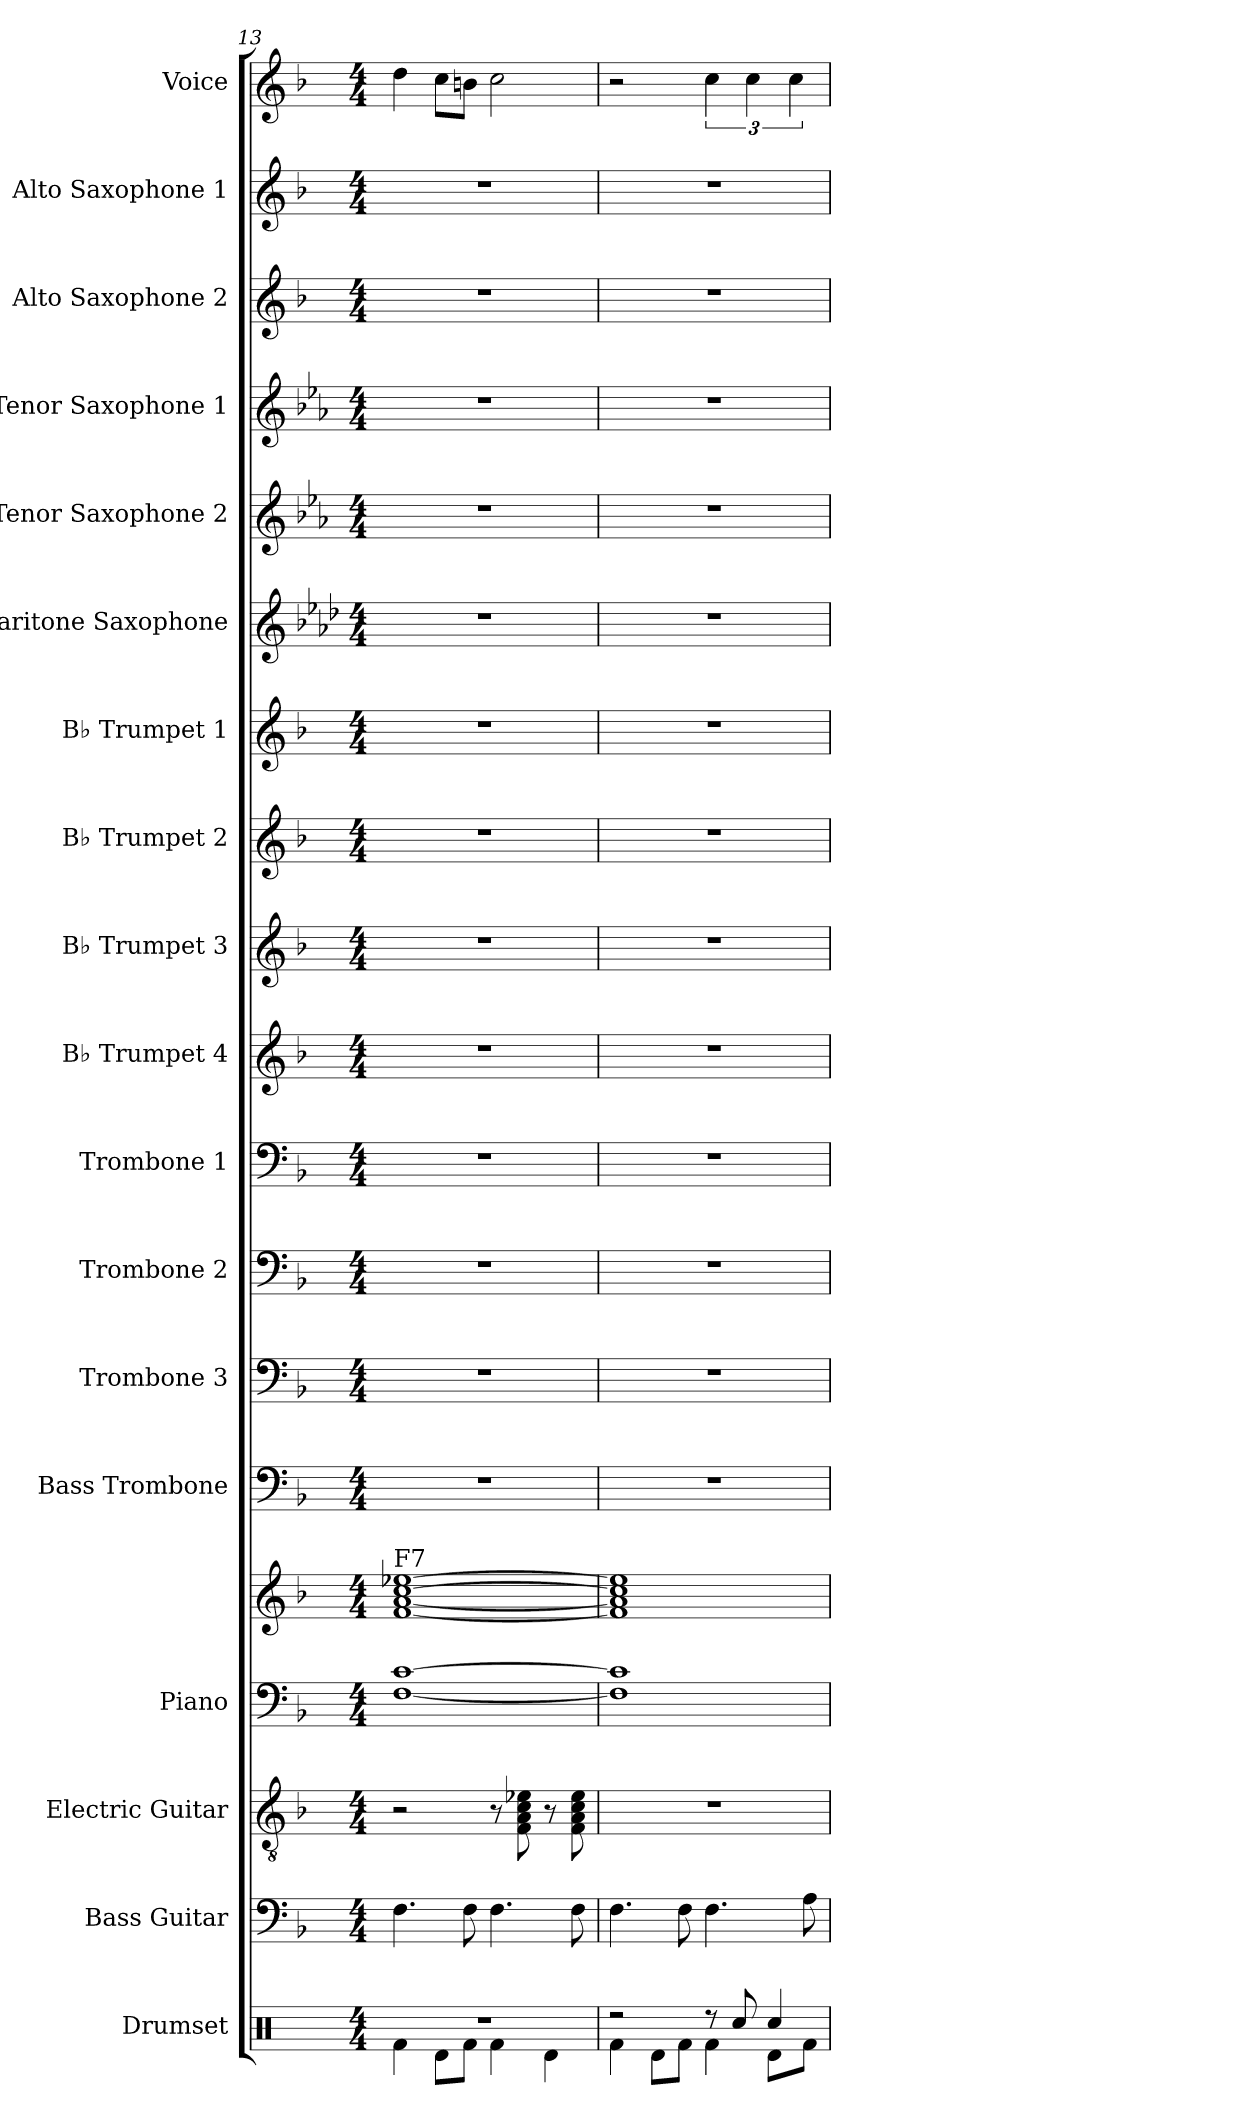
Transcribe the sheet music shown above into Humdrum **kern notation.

**kern	**kern	**kern	**kern	**kern	**kern	**kern	**kern	**kern	**kern	**kern	**kern	**kern	**kern	**kern	**kern	**kern	**kern	**kern
*part18	*part17	*part16	*part15	*part15	*part14	*part13	*part12	*part11	*part10	*part9	*part8	*part7	*part6	*part5	*part4	*part3	*part2	*part1
*staff19	*staff18	*staff17	*staff16	*staff15	*staff14	*staff13	*staff12	*staff11	*staff10	*staff9	*staff8	*staff7	*staff6	*staff5	*staff4	*staff3	*staff2	*staff1
*I"Drumset	*I"Bass Guitar	*I"Electric Guitar	*I"Piano	*	*I"Bass Trombone	*I"Trombone 3	*I"Trombone 2	*I"Trombone 1	*I"B♭ Trumpet 4	*I"B♭ Trumpet 3	*I"B♭ Trumpet 2	*I"B♭ Trumpet 1	*I"Baritone Saxophone	*I"Tenor Saxophone 2	*I"Tenor Saxophone 1	*I"Alto Saxophone 2	*I"Alto Saxophone 1	*I"Voice
*I'D. Set	*I'B. Guit.	*I'El. Guit.	*I'Pno.	*	*I'B. Tbn.	*I'Tbn. 3	*I'Tbn. 2	*I'Tbn. 1	*I'B♭ Tpt. 4	*I'B♭ Tpt. 3	*I'B♭ Tpt. 2	*I'B♭ Tpt. 1	*I'Bar. Sax.	*I'T. Sax. 2	*I'T. Sax. 1	*I'A. Sax. 2	*I'A. Sax. 1	*I'Voi.
*clefX	*clefF4	*clefGv2	*clefF4	*clefG2	*clefF4	*clefF4	*clefF4	*clefF4	*clefG2	*clefG2	*clefG2	*clefG2	*clefG2	*clefG2	*clefG2	*clefG2	*clefG2	*clefG2
*	*ITrd7c12	*	*	*	*	*	*	*	*ITrd1c2	*ITrd1c2	*ITrd1c2	*ITrd1c2	*ITrd12c21	*ITrd8c14	*ITrd8c14	*ITrd5c9	*ITrd5c9	*
*k[]	*k[b-]	*k[b-]	*k[b-]	*k[b-]	*k[b-]	*k[b-]	*k[b-]	*k[b-]	*k[b-e-a-]	*k[b-e-a-]	*k[b-e-a-]	*k[b-e-a-]	*k[b-e-a-d-]	*k[b-e-a-]	*k[b-e-a-]	*k[b-e-a-d-]	*k[b-e-a-d-]	*k[b-]
*M4/4	*M4/4	*M4/4	*M4/4	*M4/4	*M4/4	*M4/4	*M4/4	*M4/4	*M4/4	*M4/4	*M4/4	*M4/4	*M4/4	*M4/4	*M4/4	*M4/4	*M4/4	*M4/4
=13	=13	=13	=13	=13	=13	=13	=13	=13	=13	=13	=13	=13	=13	=13	=13	=13	=13	=13
*^	*	*	*	*	*	*	*	*	*	*	*	*	*	*	*	*	*	*
!	!	!	!	!	!LO:TX:a:t=F7	!	!	!	!	!	!	!	!	!	!	!	!	!	!
1r	4Rf\	4.FF\	2r	[1F [1c	[1f [1a [1cc [1ee-X	1r	1r	1r	1r	1r	1r	1r	1r	1r	1r	1r	1r	1r	4dd\
.	8Rd\L	.	.	.	.	.	.	.	.	.	.	.	.	.	.	.	.	.	8cc\L
.	8Rf\J	8FF\	.	.	.	.	.	.	.	.	.	.	.	.	.	.	.	.	8bn\J
.	4Rf\	4.FF\	8r	.	.	.	.	.	.	.	.	.	.	.	.	.	.	.	2cc\
.	.	.	8F\ 8A\ 8c\ 8e-X\	.	.	.	.	.	.	.	.	.	.	.	.	.	.	.	.
.	4Rd\	.	8r	.	.	.	.	.	.	.	.	.	.	.	.	.	.	.	.
.	.	8FF\	8F\ 8A\ 8c\ 8e-\	.	.	.	.	.	.	.	.	.	.	.	.	.	.	.	.
=14	=14	=14	=14	=14	=14	=14	=14	=14	=14	=14	=14	=14	=14	=14	=14	=14	=14	=14	=14
2r	4Rf\	4.FF\	1r	1F] 1c]	1f] 1a] 1cc] 1ee-]	1r	1r	1r	1r	1r	1r	1r	1r	1r	1r	1r	1r	1r	2r
.	8Rd\L	.	.	.	.	.	.	.	.	.	.	.	.	.	.	.	.	.	.
.	8Rf\J	8FF\	.	.	.	.	.	.	.	.	.	.	.	.	.	.	.	.	.
8r	4Rf\	4.FF\	.	.	.	.	.	.	.	.	.	.	.	.	.	.	.	.	6cc\
8Rcc/	.	.	.	.	.	.	.	.	.	.	.	.	.	.	.	.	.	.	.
.	.	.	.	.	.	.	.	.	.	.	.	.	.	.	.	.	.	.	6cc\
4Rcc/	8Rd\L	.	.	.	.	.	.	.	.	.	.	.	.	.	.	.	.	.	.
.	.	.	.	.	.	.	.	.	.	.	.	.	.	.	.	.	.	.	6cc\
.	8Rf\J	8AA\	.	.	.	.	.	.	.	.	.	.	.	.	.	.	.	.	.
*v	*v	*	*	*	*	*	*	*	*	*	*	*	*	*	*	*	*	*	*
=	=	=	=	=	=	=	=	=	=	=	=	=	=	=	=	=	=	=
*-	*-	*-	*-	*-	*-	*-	*-	*-	*-	*-	*-	*-	*-	*-	*-	*-	*-	*-
